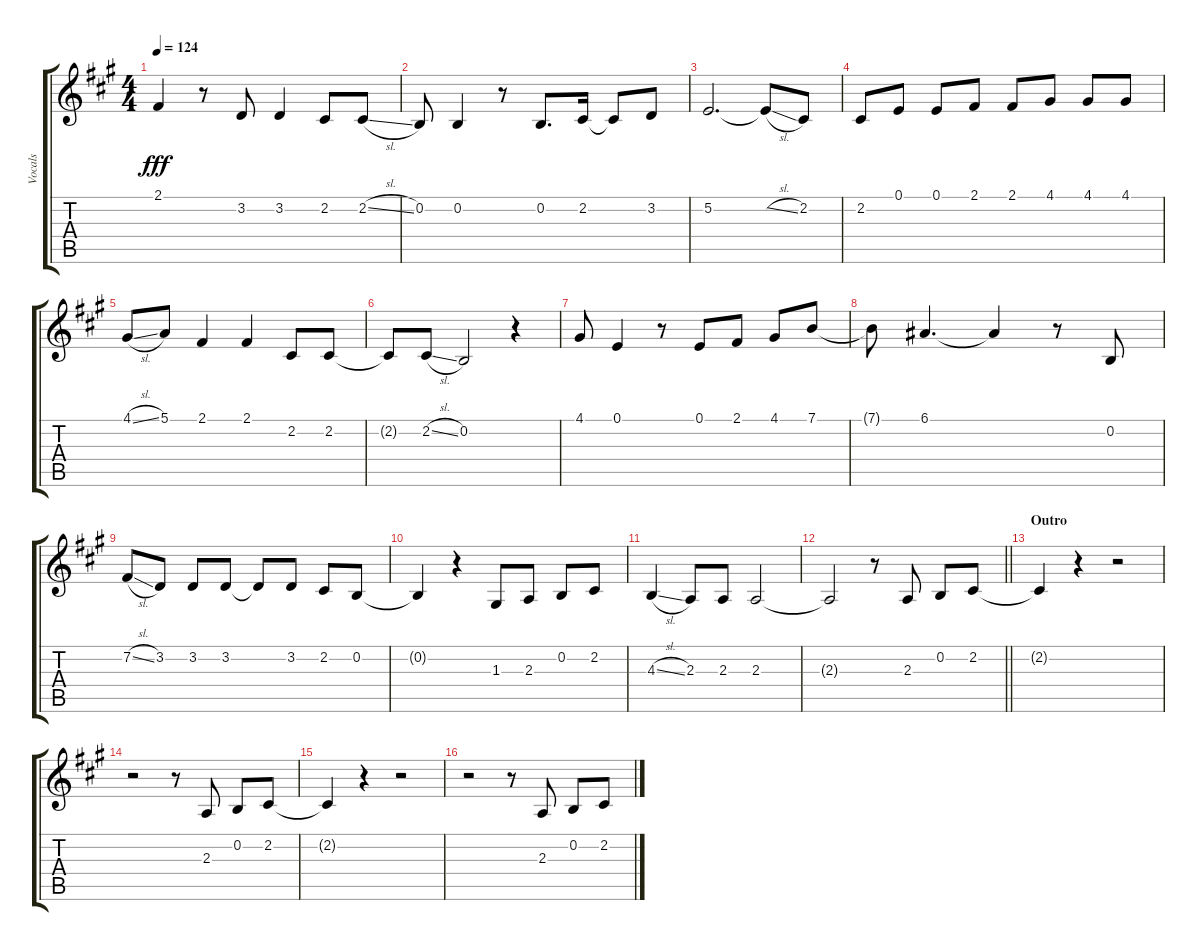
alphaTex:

\track ("Vocals" "Vocals") {instrument voiceoohs}
\staff {score tabs}
\tuning (E4 B3 G3 D3 A2 E2) {hide}
\ts (4 4)
\tempo 124
\clef g2
\ks a
2.1.4{dy fff} r.8 3.2.8 3.2.4 2.2.8 2.2{sl}.8 |
0.2.8 0.2.4 r.8 0.2.8{d} 2.2.16 2.2{t}.8 3.2.8 |
5.2.2{d} 5.2{sl t}.8 2.2.8 |
2.2.8 0.1.8 0.1.8 2.1.8 2.1.8 4.1.8 4.1.8 4.1.8 |
4.1{sl}.8 5.1.8 2.1.4 2.1.4 2.2.8 2.2.8 |
2.2{t}.8 2.2{sl}.8 0.2.2 r.4 |
4.1.8 0.1.4 r.8 0.1.8 2.1.8 4.1.8 7.1.8 |
7.1{t}.8 6.1.4{d} 6.1{t}.4 r.8 0.2.8 |
7.2{sl}.8 3.2.8 3.2.8 3.2.8 3.2{t}.8 3.2.8 2.2.8 0.2.8 |
0.2{t}.4 r.4 1.3.8 2.3.8 0.2.8 2.2.8 |
4.3{sl}.4 2.3.8 2.3.8 2.3.2 |
\barLineRight lightlight
2.3{t}.2 r.8 2.3.8 0.2.8 2.2.8 |
\section ("" "Outro")
2.2{t}.4 r.4 r.2 |
r.2 r.8 2.3.8 0.2.8 2.2.8 |
2.2{t}.4 r.4 r.2 |
r.2 r.8 2.3.8 0.2.8 2.2.8
